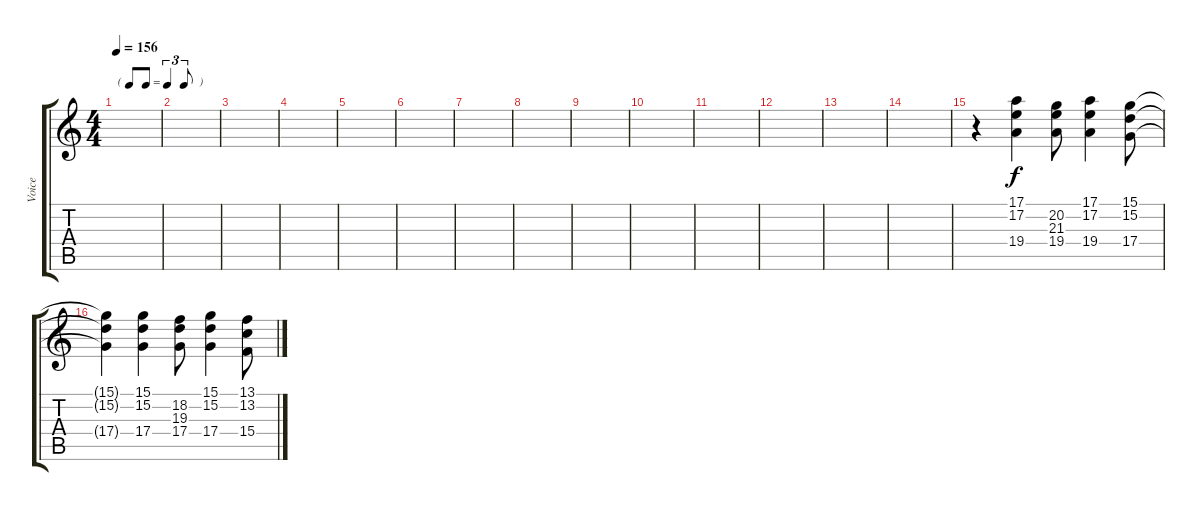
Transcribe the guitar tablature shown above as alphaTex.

\track ("Voice" "Voice") {instrument acousticgrandpiano}
\staff {score tabs}
\tuning (E4 B3 G3 D3 A2 E2) {hide}
\ts (4 4)
\tf triplet8th
\tempo 156
\clef g2
\ks c
|
|
|
|
|
|
|
|
|
|
|
|
|
|
r.4 (17.1 17.2 19.4).4 (20.2 21.3 19.4).8 (17.1 17.2 19.4).4 (15.1 15.2 17.4).8 |
(15.1{t} 15.2{t} 17.4{t}).4 (15.1 15.2 17.4).4 (18.2 19.3 17.4).8 (15.1 15.2 17.4).4 (13.1 13.2 15.4).8
